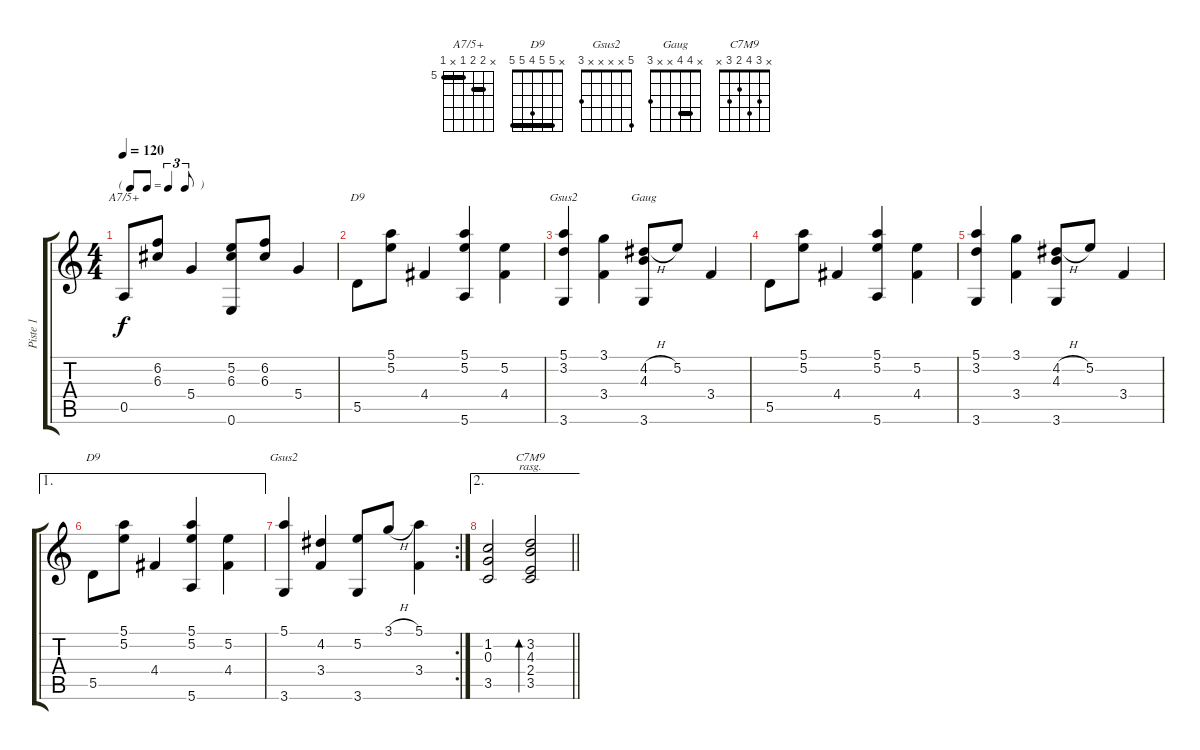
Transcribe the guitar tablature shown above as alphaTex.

\track ("Piste 1" "Piste 1") {instrument electricguitarjazz}
\staff {score tabs}
\tuning (E4 B3 G3 D3 A2 E2) {hide}
\chord ("A7/5+" x 6 6 5 x 5) {firstfret 5 barre (5 6)}
\chord ("D9" x 5 5 4 5 5) {firstfret 4 barre 5}
\chord ("Gsus2" 5 3 x x x 3) {barre 3}
\chord ("Gaug" x 4 4 x x 3) {barre 4}
\chord ("D9" x 5 5 4 5 5) {barre 5}
\chord ("Gsus2" 5 x x x x 3)
\chord ("C7M9" x 3 4 2 3 x)
\ts (4 4)
\tf triplet8th
\tempo 120
\clef g2
\ks c
0.5.8{ch "A7/5+" dy f} (6.2 6.3).8 5.4.4 (5.2 6.3 0.6).8 (6.2 6.3).8 5.4.4 |
5.5.8{ch "D9"} (5.1 5.2).8 4.4.4 (5.1 5.2 5.6).4 (5.2 4.4).4 |
(5.1 3.2 3.6).4{ch "Gsus2"} (3.1 3.4).4 (4.2{h} 4.3 3.6).8{ch "Gaug"} 5.2.8 3.4.4 |
5.5.8 (5.1 5.2).8 4.4.4 (5.1 5.2 5.6).4 (5.2 4.4).4 |
(5.1 3.2 3.6).4 (3.1 3.4).4 (4.2{h} 4.3 3.6).8 5.2.8 3.4.4 |
\ae 1
5.5.8{ch "D9"} (5.1 5.2).8 4.4.4 (5.1 5.2 5.6).4 (5.2 4.4).4 |
\rc 2
(5.1 3.6).4{ch "Gsus2"} (4.2 3.4).4 (5.2 3.6).8 3.1{h}.8 (5.1 3.4).4 |
\ae 2
\barLineRight lightlight
(1.2 0.3 3.5).2 (3.2 4.3 2.4 3.5).2{bd 480 ch "C7M9" rasg ii}
